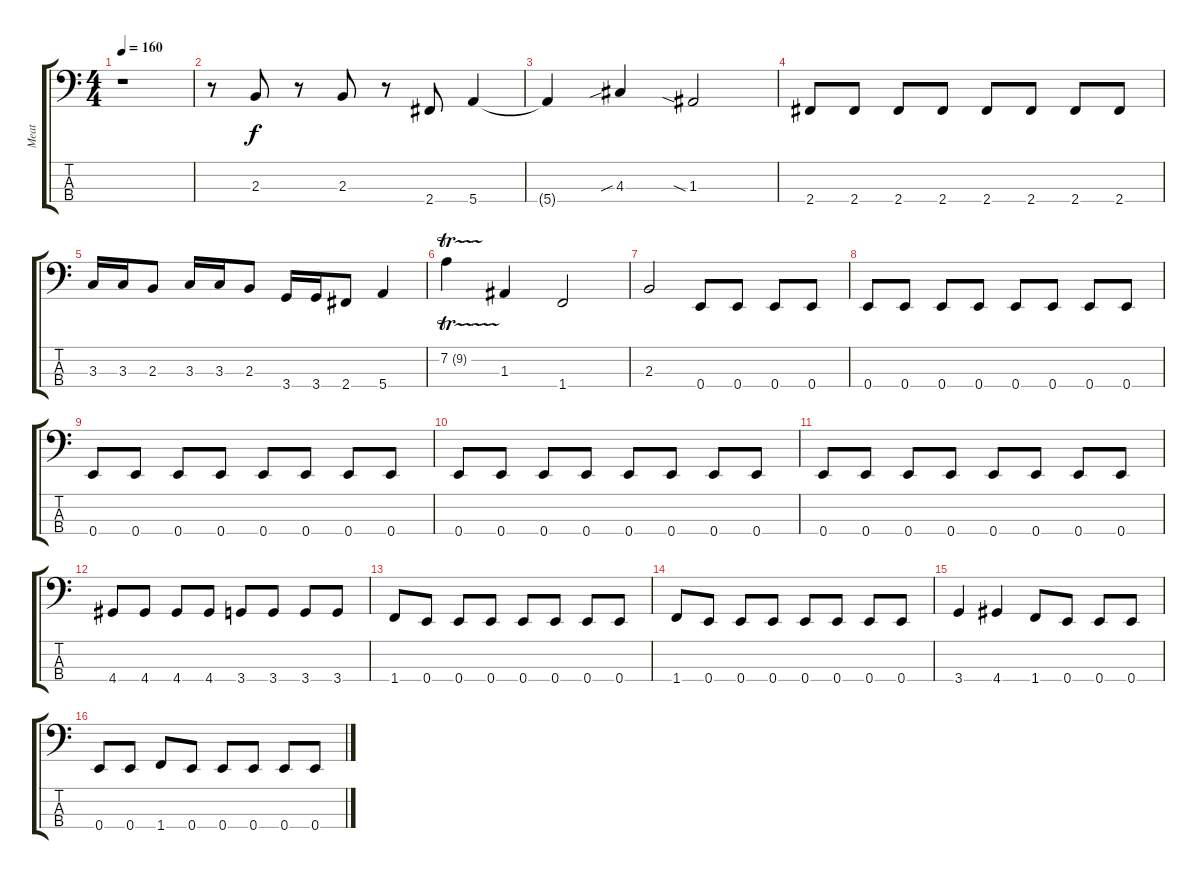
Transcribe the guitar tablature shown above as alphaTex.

\track ("Meat" "Meat") {instrument electricbasspick}
\staff {score tabs}
\tuning (G2 D2 A1 E1) {hide}
\ts (4 4)
\tempo 160
\clef f4
\ks c
r.1{dy f instrument electricbasspick} |
r.8 2.3.8 r.8 2.3.8 r.8 2.4.8 5.4.4 |
5.4{t}.4 4.3{sib}.4 1.3{sia}.2 |
2.4.8 2.4.8 2.4.8 2.4.8 2.4.8 2.4.8 2.4.8 2.4.8 |
3.3.16 3.3.16 2.3.8 3.3.16 3.3.16 2.3.8 3.4.16 3.4.16 2.4.8 5.4.4 |
7.2{tr (9 16)}.4 1.3.4 1.4.2 |
2.3.2 0.4.8 0.4.8 0.4.8 0.4.8 |
0.4.8 0.4.8 0.4.8 0.4.8 0.4.8 0.4.8 0.4.8 0.4.8 |
0.4.8 0.4.8 0.4.8 0.4.8 0.4.8 0.4.8 0.4.8 0.4.8 |
0.4.8 0.4.8 0.4.8 0.4.8 0.4.8 0.4.8 0.4.8 0.4.8 |
0.4.8 0.4.8 0.4.8 0.4.8 0.4.8 0.4.8 0.4.8 0.4.8 |
4.4.8 4.4.8 4.4.8 4.4.8 3.4.8 3.4.8 3.4.8 3.4.8 |
1.4.8 0.4.8 0.4.8 0.4.8 0.4.8 0.4.8 0.4.8 0.4.8 |
1.4.8 0.4.8 0.4.8 0.4.8 0.4.8 0.4.8 0.4.8 0.4.8 |
3.4.4 4.4.4 1.4.8 0.4.8 0.4.8 0.4.8 |
0.4.8 0.4.8 1.4.8 0.4.8 0.4.8 0.4.8 0.4.8 0.4.8
